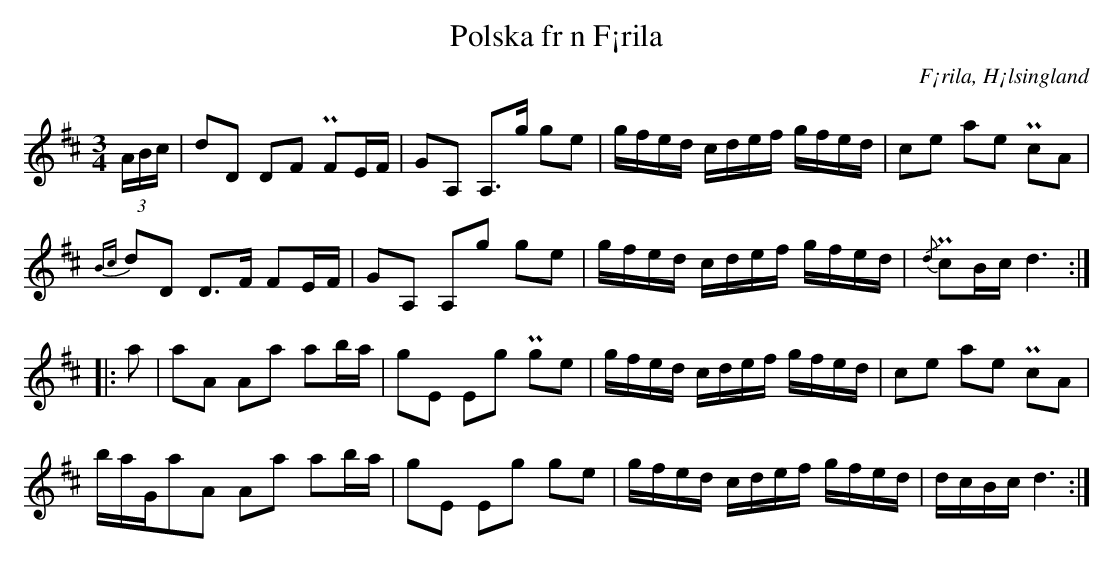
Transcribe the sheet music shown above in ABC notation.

X:1
T:Polska fr n F¡rila
O:F¡rila, H¡lsingland
M:3/4
L:1/16
U:t=turn
K:D
(3ABc | d2D2 D2F2 PF2EF | G2A,2 A,2>g2 g2e2 | gfed cdef gfed | c2e2 a2e2 Pc2A2 |
{Bc}d2D2 D2>F2 F2EF | G2A,2 A,2g2 g2e2 | gfed cdef gfed | {/d}Pc2Bc d6 ::
a2 | a2A2 A2a2 a2ba | g2E2 E2g2 Pg2e2 | gfed cdef gfed | c2e2 a2e2 Pc2A2 |
baGa2A2 A2a2 a2ba | g2E2 E2g2 g2e2 | gfed cdef gfed | dcBc d6 :|
